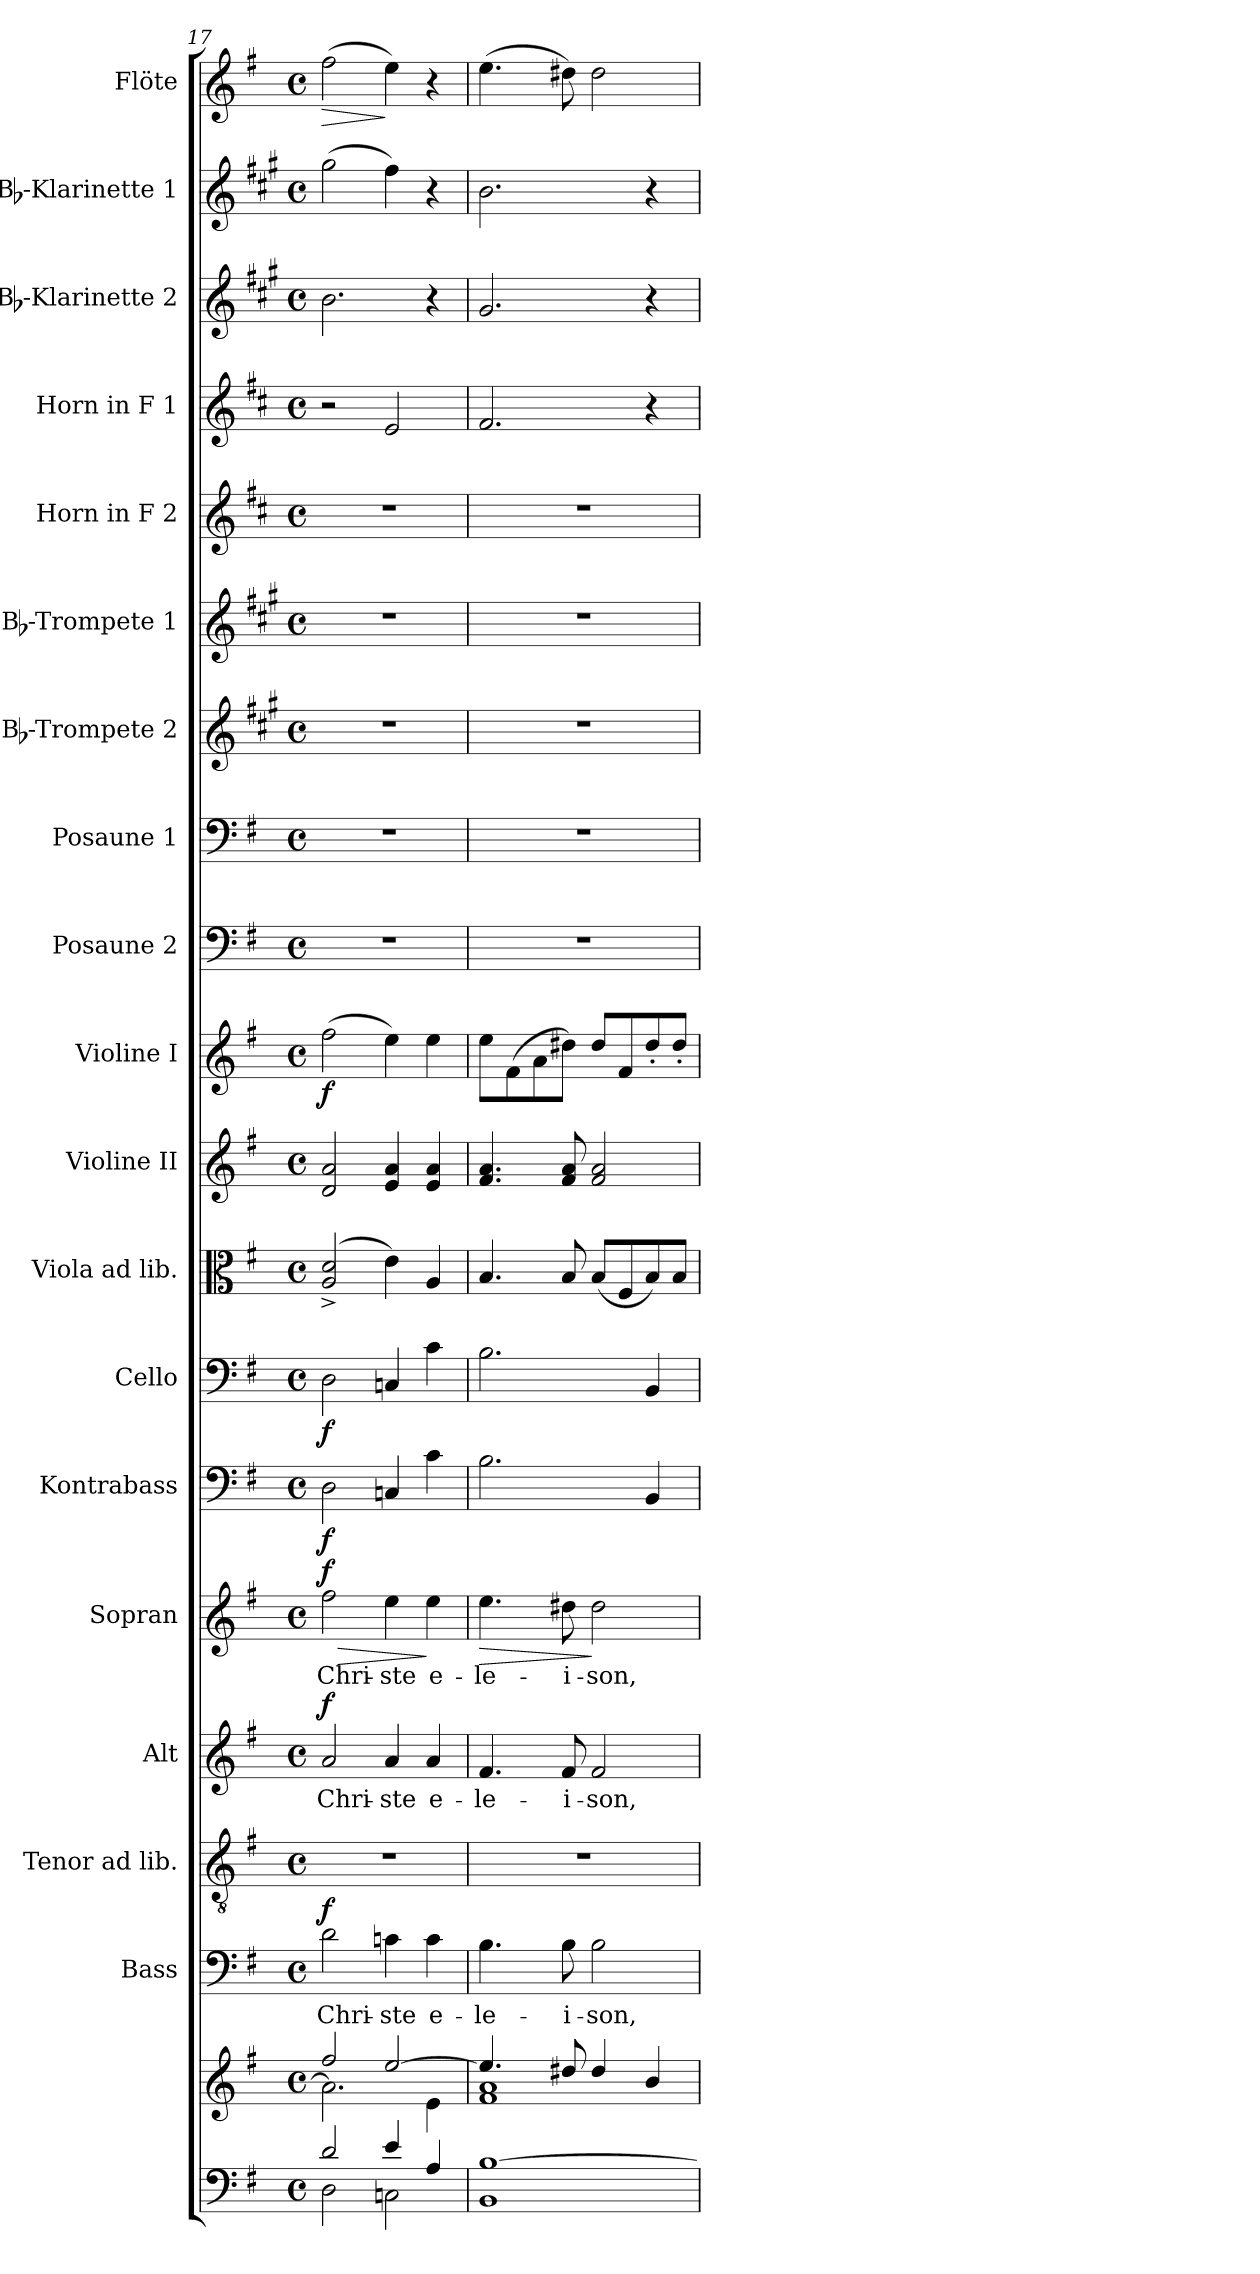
**kern	**kern	**kern	**text	**dynam	**kern	**kern	**text	**dynam	**kern	**text	**dynam	**kern	**dynam	**kern	**dynam	**kern	**kern	**kern	**dynam	**kern	**kern	**kern	**kern	**kern	**kern	**kern	**kern	**kern	**dynam
*part19	*part19	*part18	*part18	*part18	*part17	*part16	*part16	*part16	*part15	*part15	*part15	*part14	*part14	*part13	*part13	*part12	*part11	*part10	*part10	*part9	*part8	*part7	*part6	*part5	*part4	*part3	*part2	*part1	*part1
*staff20	*staff19	*staff18	*staff18	*staff18	*staff17	*staff16	*staff16	*staff16	*staff15	*staff15	*staff15	*staff14	*staff14	*staff13	*staff13	*staff12	*staff11	*staff10	*staff10	*staff9	*staff8	*staff7	*staff6	*staff5	*staff4	*staff3	*staff2	*staff1	*staff1
*	*	*I"Bass	*	*	*I"Tenor ad lib.	*I"Alt	*	*	*I"Sopran	*	*	*I"Kontrabass	*	*I"Cello	*	*I"Viola ad lib.	*I"Violine II	*I"Violine I	*	*I"Posaune 2	*I"Posaune 1	*I"Bb-Trompete 2	*I"Bb-Trompete 1	*I"Horn in F 2	*I"Horn in F 1	*I"Bb-Klarinette 2	*I"Bb-Klarinette 1	*I"Flöte	*
*	*	*I'B.	*	*	*I'T.	*I'A.	*	*	*I'S.	*	*	*I'Kb.	*	*	*	*I'Vla.	*I'Vl. II	*I'Vl. I	*	*I'Pos. 2	*I'Pos. 1	*I'Bb Trp. 2	*I'Bb Trp. 1	*	*	*I'Bb Kl. 2	*I'Bb Kl. 1	*I'Fl.	*
*clefF4	*clefG2	*clefF4	*	*	*clefGv2	*clefG2	*	*	*clefG2	*	*	*clefF4	*	*clefF4	*	*clefC3	*clefG2	*clefG2	*	*clefF4	*clefF4	*clefG2	*clefG2	*clefG2	*clefG2	*clefG2	*clefG2	*clefG2	*
*	*	*	*	*	*	*	*	*	*	*	*	*ITrd7c12	*	*	*	*	*	*	*	*	*	*ITrd1c2	*ITrd1c2	*ITrd4c7	*ITrd4c7	*ITrd1c2	*ITrd1c2	*	*
*k[f#]	*k[f#]	*k[f#]	*	*	*k[f#]	*k[f#]	*	*	*k[f#]	*	*	*k[f#]	*	*k[f#]	*	*k[f#]	*k[f#]	*k[f#]	*	*k[f#]	*k[f#]	*k[f#]	*k[f#]	*k[f#]	*k[f#]	*k[f#]	*k[f#]	*k[f#]	*
*G:	*G:	*G:	*	*	*G:	*G:	*	*	*G:	*	*	*G:	*	*G:	*	*G:	*G:	*G:	*	*G:	*G:	*G:	*G:	*G:	*G:	*G:	*G:	*G:	*
*M4/4	*M4/4	*M4/4	*	*	*M4/4	*M4/4	*	*	*M4/4	*	*	*M4/4	*	*M4/4	*	*M4/4	*M4/4	*M4/4	*	*M4/4	*M4/4	*M4/4	*M4/4	*M4/4	*M4/4	*M4/4	*M4/4	*M4/4	*
*met(c)	*met(c)	*met(c)	*	*	*met(c)	*met(c)	*	*	*met(c)	*	*	*met(c)	*	*met(c)	*	*met(c)	*met(c)	*met(c)	*	*met(c)	*met(c)	*met(c)	*met(c)	*met(c)	*met(c)	*met(c)	*met(c)	*met(c)	*
=17	=17	=17	=17	=17	=17	=17	=17	=17	=17	=17	=17	=17	=17	=17	=17	=17	=17	=17	=17	=17	=17	=17	=17	=17	=17	=17	=17	=17	=17
*^	*^	*	*	*	*	*	*	*	*	*	*	*	*	*	*	*	*	*	*	*	*	*	*	*	*	*	*	*	*
!	!	!	!	!	!LO:LY:b	!LO:DY:a	!	!	!LO:LY:b	!LO:DY:a	!	!LO:LY:b	!LO:HP:b	!	!	!	!	!	!	!	!	!	!	!	!	!	!	!	!	!	!LO:HP:b
!	!	!	!	!	!	!	!	!	!	!	!	!	!LO:DY:n=1:a	!	!LO:DY:b	!	!LO:DY:b	!	!	!	!LO:DY:b	!	!	!	!	!	!	!	!	!	!
2d/	2D\	2ff#/	2.a\]	2d\	Chri-	f	1r	2a/	Chri-	f	2ff#\	Chri-	> f	2DD\	f	2D\	f	(2A/^< 2d/^<	2d/ 2a/	(>2ff#\	f	1r	1r	1r	1r	1r	2r	2.a\	(>2ff#\	(>2ff#\	>
!	!	!	!	!	!LO:LY:b	!	!	!	!LO:LY:b	!	!	!LO:LY:b	!	!	!	!	!	!	!	!	!	!	!	!	!	!	!	!	!	!	!
4e/	2Cn\	[>2ee/	.	4cn\	-ste	.	.	4a/	-ste	.	4ee\	-ste	.	4CCn/	.	4Cn/	.	4e\)	4e/ 4a/	4ee\)	.	.	.	.	.	.	2A/	.	4ee\)	4ee\)	]
!	!	!	!	!	!LO:LY:b	!	!	!	!LO:LY:b	!	!	!LO:LY:b	!	!	!	!	!	!	!	!	!	!	!	!	!	!	!	!	!	!	!
4A/	.	.	4e\	4c\	e-	.	.	4a/	e-	.	4ee\	e-	]	4C\	.	4c\	.	4A/	4e/ 4a/	4ee\	.	.	.	.	.	.	.	4r	4r	4r	.
=18	=18	=18	=18	=18	=18	=18	=18	=18	=18	=18	=18	=18	=18	=18	=18	=18	=18	=18	=18	=18	=18	=18	=18	=18	=18	=18	=18	=18	=18	=18	=18
!	!	!	!	!	!LO:LY:b	!	!	!	!LO:LY:b	!	!	!LO:LY:b	!LO:HP:b	!	!	!	!	!	!	!	!	!	!	!	!	!	!	!	!	!	!
[>1B	1BB	4.ee/]	1f# 1a	4.B\	-le-	.	1r	4.f#/	-le-	.	4.ee\	-le-	>	2.BB\	.	2.B\	.	4.B/	4.f#/ 4.a/	8ee\L	.	1r	1r	1r	1r	1r	2.B/	2.f#/	2.a\	(>4.ee\	.
.	.	.	.	.	.	.	.	.	.	.	.	.	.	.	.	.	.	.	.	(>8f#\	.	.	.	.	.	.	.	.	.	.	.
.	.	.	.	.	.	.	.	.	.	.	.	.	.	.	.	.	.	.	.	8a\	.	.	.	.	.	.	.	.	.	.	.
!	!	!	!	!	!LO:LY:b	!	!	!	!LO:LY:b	!	!	!LO:LY:b	!	!	!	!	!	!	!	!	!	!	!	!	!	!	!	!	!	!	!
.	.	8dd#X/	.	8B\	-i-	.	.	8f#/	-i-	.	8dd#X\	-i-	.	.	.	.	.	8B/	8f#/ 8a/	8dd#X\J)	.	.	.	.	.	.	.	.	.	8dd#X\)	.
!	!	!	!	!	!LO:LY:b	!	!	!	!LO:LY:b	!	!	!LO:LY:b	!	!	!	!	!	!	!	!	!	!	!	!	!	!	!	!	!	!	!
.	.	4dd#/	.	2B\	-son,	.	.	2f#/	-son,	.	2dd#\	-son,	]	.	.	.	.	(<8B/L	2f#/ 2a/	8dd#/L	.	.	.	.	.	.	.	.	.	2dd#\	.
.	.	.	.	.	.	.	.	.	.	.	.	.	.	.	.	.	.	8F#/	.	8f#/	.	.	.	.	.	.	.	.	.	.	.
.	.	4b/	.	.	.	.	.	.	.	.	.	.	.	4BBB/	.	4BB/	.	8B/)	.	8dd#'</	.	.	.	.	.	.	4r	4r	4r	.	.
.	.	.	.	.	.	.	.	.	.	.	.	.	.	.	.	.	.	8B/J	.	8dd#'</J	.	.	.	.	.	.	.	.	.	.	.
*v	*v	*	*	*	*	*	*	*	*	*	*	*	*	*	*	*	*	*	*	*	*	*	*	*	*	*	*	*	*	*	*
*	*v	*v	*	*	*	*	*	*	*	*	*	*	*	*	*	*	*	*	*	*	*	*	*	*	*	*	*	*	*	*
=	=	=	=	=	=	=	=	=	=	=	=	=	=	=	=	=	=	=	=	=	=	=	=	=	=	=	=	=	=
*-	*-	*-	*-	*-	*-	*-	*-	*-	*-	*-	*-	*-	*-	*-	*-	*-	*-	*-	*-	*-	*-	*-	*-	*-	*-	*-	*-	*-	*-
